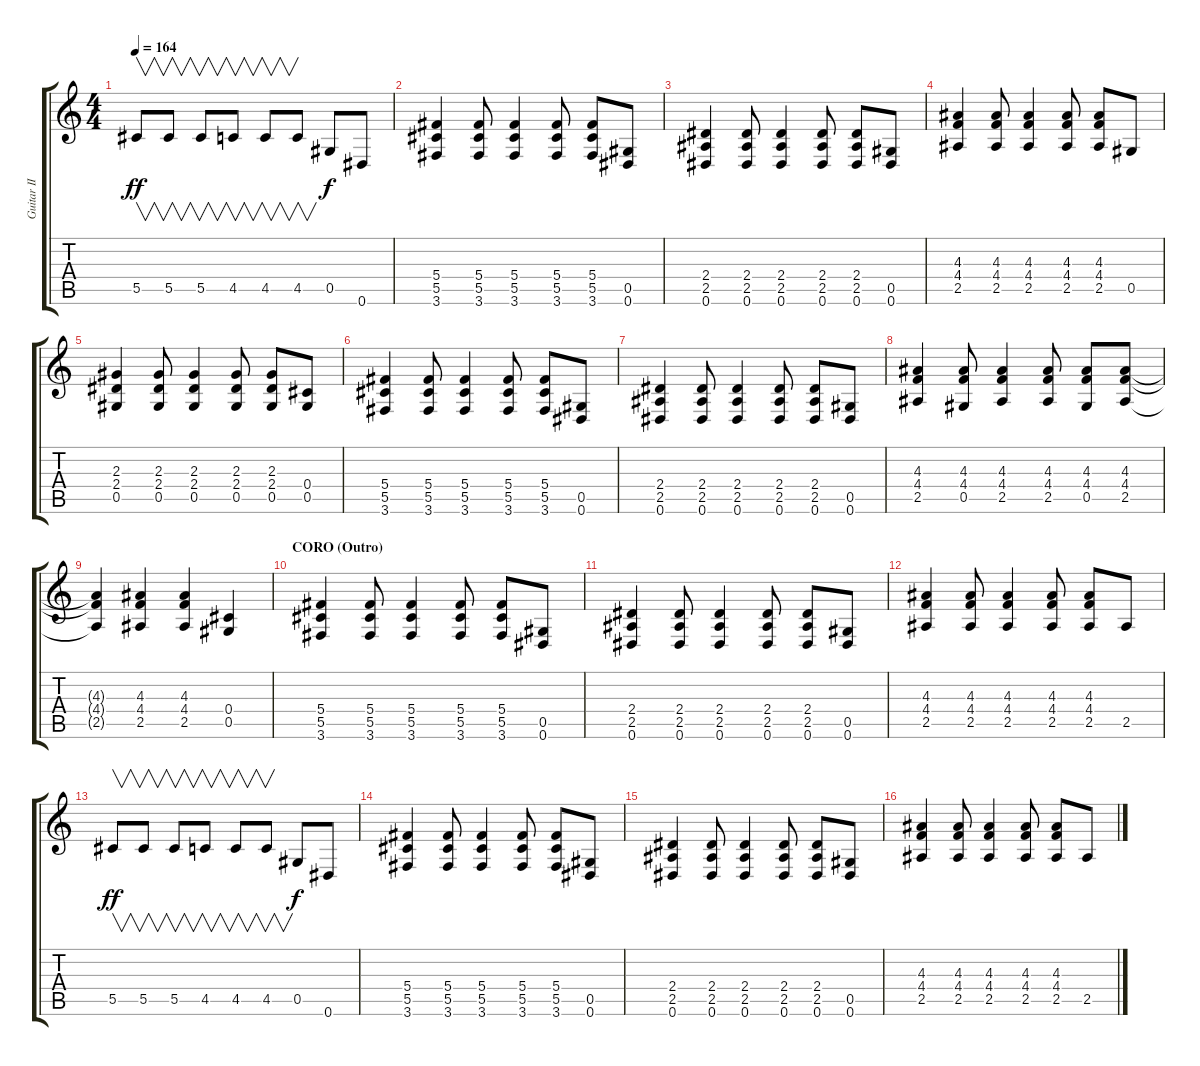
\track ("Guitar II" "Guitar II") {instrument distortionguitar}
\staff {score tabs}
\tuning (Eb4 Bb3 Gb3 Db3 Ab2 Eb2) {hide}
\ts (4 4)
\tempo 164
\clef g2
\ks c
5.5.8{v dy ff} 5.5.8{v} 5.5.8{v} 4.5.8{v} 4.5.8{v} 4.5.8{v} 0.5.8{dy f} 0.6.8 |
(5.4 5.5 3.6).4 (5.4 5.5 3.6).8 (5.4 5.5 3.6).4 (5.4 5.5 3.6).8 (5.4 5.5 3.6).8 (0.5 0.6).8 |
(2.4 2.5 0.6).4 (2.4 2.5 0.6).8 (2.4 2.5 0.6).4 (2.4 2.5 0.6).8 (2.4 2.5 0.6).8 (0.5 0.6).8 |
(4.3 4.4 2.5).4 (4.3 4.4 2.5).8 (4.3 4.4 2.5).4 (4.3 4.4 2.5).8 (4.3 4.4 2.5).8 0.5.8 |
(2.3 2.4 0.5).4 (2.3 2.4 0.5).8 (2.3 2.4 0.5).4 (2.3 2.4 0.5).8 (2.3 2.4 0.5).8 (0.4 0.5).8 |
(5.4 5.5 3.6).4 (5.4 5.5 3.6).8 (5.4 5.5 3.6).4 (5.4 5.5 3.6).8 (5.4 5.5 3.6).8 (0.5 0.6).8 |
(2.4 2.5 0.6).4 (2.4 2.5 0.6).8 (2.4 2.5 0.6).4 (2.4 2.5 0.6).8 (2.4 2.5 0.6).8 (0.5 0.6).8 |
(4.3 4.4 2.5).4 (4.3 4.4 0.5).8 (4.3 4.4 2.5).4 (4.3 4.4 2.5).8 (4.3 4.4 0.5).8 (4.3 4.4 2.5).8 |
(4.3{t} 4.4{t} 2.5{t}).4 (4.3 4.4 2.5).4 (4.3 4.4 2.5).4 (0.4 0.5).4 |
\section ("" "CORO (Outro)")
(5.4 5.5 3.6).4 (5.4 5.5 3.6).8 (5.4 5.5 3.6).4 (5.4 5.5 3.6).8 (5.4 5.5 3.6).8 (0.5 0.6).8 |
(2.4 2.5 0.6).4 (2.4 2.5 0.6).8 (2.4 2.5 0.6).4 (2.4 2.5 0.6).8 (2.4 2.5 0.6).8 (0.5 0.6).8 |
(4.3 4.4 2.5).4 (4.3 4.4 2.5).8 (4.3 4.4 2.5).4 (4.3 4.4 2.5).8 (4.3 4.4 2.5).8 2.5.8 |
5.5.8{v dy ff} 5.5.8{v} 5.5.8{v} 4.5.8{v} 4.5.8{v} 4.5.8{v} 0.5.8{dy f} 0.6.8 |
(5.4 5.5 3.6).4 (5.4 5.5 3.6).8 (5.4 5.5 3.6).4 (5.4 5.5 3.6).8 (5.4 5.5 3.6).8 (0.5 0.6).8 |
(2.4 2.5 0.6).4 (2.4 2.5 0.6).8 (2.4 2.5 0.6).4 (2.4 2.5 0.6).8 (2.4 2.5 0.6).8 (0.5 0.6).8 |
(4.3 4.4 2.5).4 (4.3 4.4 2.5).8 (4.3 4.4 2.5).4 (4.3 4.4 2.5).8 (4.3 4.4 2.5).8 2.5.8
